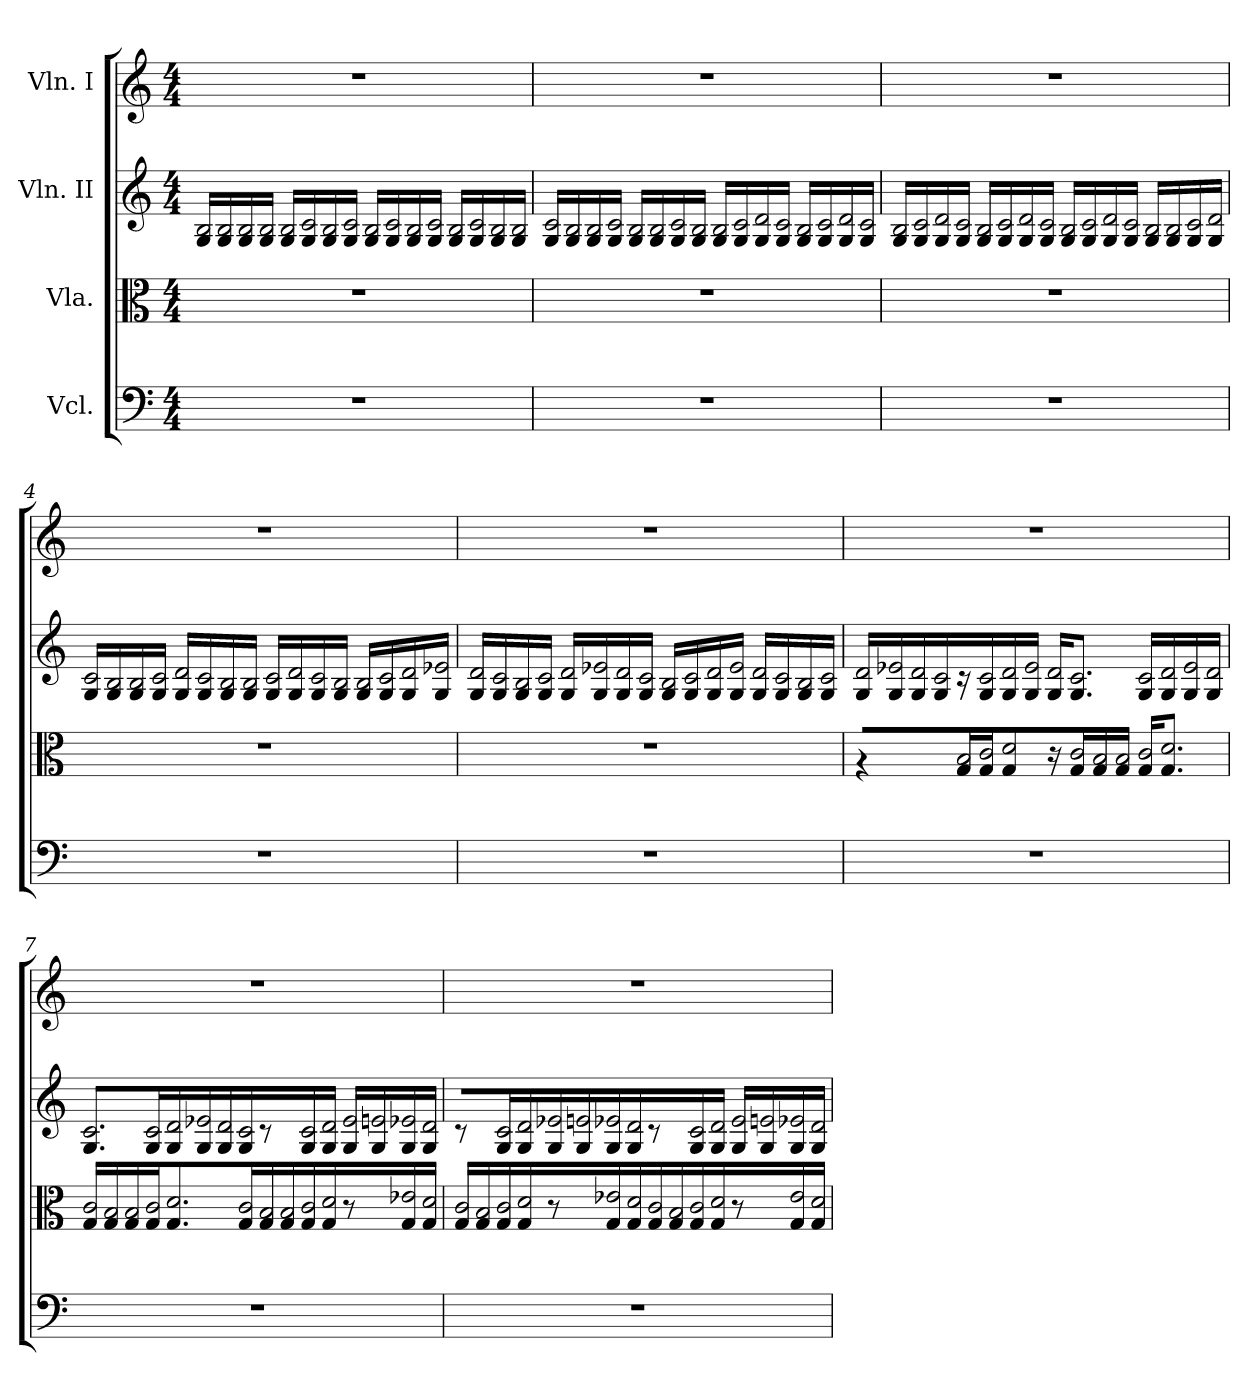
**kern	**kern	**kern	**kern
*part4	*part3	*part2	*part1
*staff4	*staff3	*staff2	*staff1
*I"Vcl.	*I"Vla.	*I"Vln. II	*I"Vln. I
*clefF4	*clefC3	*clefG2	*clefG2
*k[]	*k[]	*k[]	*k[]
*C:	*C:	*C:	*C:
*M4/4	*M4/4	*M4/4	*M4/4
*MM170	*MM170	*MM170	*MM170
=1	=1	=1	=1
!	!	!LO:N:n=2:head=open	!
1r	1r	16G 16BLL	1r
!	!	!LO:N:n=2:head=open	!
.	.	16G 16B	.
!	!	!LO:N:n=2:head=open	!
.	.	16G 16B	.
!	!	!LO:N:n=2:head=open	!
.	.	16G 16BJJ	.
!	!	!LO:N:n=2:head=open	!
.	.	16G 16BLL	.
!	!	!LO:N:n=2:head=open	!
.	.	16G 16c	.
!	!	!LO:N:n=2:head=open	!
.	.	16G 16B	.
!	!	!LO:N:n=2:head=open	!
.	.	16G 16cJJ	.
!	!	!LO:N:n=2:head=open	!
.	.	16G 16BLL	.
!	!	!LO:N:n=2:head=open	!
.	.	16G 16c	.
!	!	!LO:N:n=2:head=open	!
.	.	16G 16B	.
!	!	!LO:N:n=2:head=open	!
.	.	16G 16cJJ	.
!	!	!LO:N:n=2:head=open	!
.	.	16G 16BLL	.
!	!	!LO:N:n=2:head=open	!
.	.	16G 16c	.
!	!	!LO:N:n=2:head=open	!
.	.	16G 16B	.
!	!	!LO:N:n=2:head=open	!
.	.	16G 16BJJ	.
=2	=2	=2	=2
!	!	!LO:N:n=2:head=open	!
1r	1r	16G 16cLL	1r
!	!	!LO:N:n=2:head=open	!
.	.	16G 16B	.
!	!	!LO:N:n=2:head=open	!
.	.	16G 16B	.
!	!	!LO:N:n=2:head=open	!
.	.	16G 16cJJ	.
!	!	!LO:N:n=2:head=open	!
.	.	16G 16BLL	.
!	!	!LO:N:n=2:head=open	!
.	.	16G 16B	.
!	!	!LO:N:n=2:head=open	!
.	.	16G 16c	.
!	!	!LO:N:n=2:head=open	!
.	.	16G 16BJJ	.
!	!	!LO:N:n=2:head=open	!
.	.	16G 16BLL	.
!	!	!LO:N:n=2:head=open	!
.	.	16G 16c	.
!	!	!LO:N:n=2:head=open	!
.	.	16G 16d	.
!	!	!LO:N:n=2:head=open	!
.	.	16G 16cJJ	.
!	!	!LO:N:n=2:head=open	!
.	.	16G 16BLL	.
!	!	!LO:N:n=2:head=open	!
.	.	16G 16c	.
!	!	!LO:N:n=2:head=open	!
.	.	16G 16d	.
!	!	!LO:N:n=2:head=open	!
.	.	16G 16cJJ	.
=3	=3	=3	=3
!	!	!LO:N:n=2:head=open	!
1r	1r	16G 16BLL	1r
!	!	!LO:N:n=2:head=open	!
.	.	16G 16c	.
!	!	!LO:N:n=2:head=open	!
.	.	16G 16d	.
!	!	!LO:N:n=2:head=open	!
.	.	16G 16cJJ	.
!	!	!LO:N:n=2:head=open	!
.	.	16G 16BLL	.
!	!	!LO:N:n=2:head=open	!
.	.	16G 16c	.
!	!	!LO:N:n=2:head=open	!
.	.	16G 16d	.
!	!	!LO:N:n=2:head=open	!
.	.	16G 16cJJ	.
!	!	!LO:N:n=2:head=open	!
.	.	16G 16BLL	.
!	!	!LO:N:n=2:head=open	!
.	.	16G 16c	.
!	!	!LO:N:n=2:head=open	!
.	.	16G 16d	.
!	!	!LO:N:n=2:head=open	!
.	.	16G 16cJJ	.
!	!	!LO:N:n=2:head=open	!
.	.	16G 16BLL	.
!	!	!LO:N:n=2:head=open	!
.	.	16G 16B	.
!	!	!LO:N:n=2:head=open	!
.	.	16G 16c	.
!	!	!LO:N:n=2:head=open	!
.	.	16G 16dJJ	.
=4	=4	=4	=4
!	!	!LO:N:n=2:head=open	!
1r	1r	16G 16cLL	1r
!	!	!LO:N:n=2:head=open	!
.	.	16G 16B	.
!	!	!LO:N:n=2:head=open	!
.	.	16G 16B	.
!	!	!LO:N:n=2:head=open	!
.	.	16G 16cJJ	.
!	!	!LO:N:n=2:head=open	!
.	.	16G 16dLL	.
!	!	!LO:N:n=2:head=open	!
.	.	16G 16c	.
!	!	!LO:N:n=2:head=open	!
.	.	16G 16B	.
!	!	!LO:N:n=2:head=open	!
.	.	16G 16BJJ	.
!	!	!LO:N:n=2:head=open	!
.	.	16G 16cLL	.
!	!	!LO:N:n=2:head=open	!
.	.	16G 16d	.
!	!	!LO:N:n=2:head=open	!
.	.	16G 16c	.
!	!	!LO:N:n=2:head=open	!
.	.	16G 16BJJ	.
!	!	!LO:N:n=2:head=open	!
.	.	16G 16BLL	.
!	!	!LO:N:n=2:head=open	!
.	.	16G 16c	.
!	!	!LO:N:n=2:head=open	!
.	.	16G 16d	.
!	!	!LO:N:n=2:head=open	!
.	.	16G 16e-XJJ	.
=5	=5	=5	=5
!	!	!LO:N:n=2:head=open	!
1r	1r	16G 16dLL	1r
!	!	!LO:N:n=2:head=open	!
.	.	16G 16c	.
!	!	!LO:N:n=2:head=open	!
.	.	16G 16B	.
!	!	!LO:N:n=2:head=open	!
.	.	16G 16cJJ	.
!	!	!LO:N:n=2:head=open	!
.	.	16G 16dLL	.
!	!	!LO:N:n=2:head=open	!
.	.	16G 16e-X	.
!	!	!LO:N:n=2:head=open	!
.	.	16G 16d	.
!	!	!LO:N:n=2:head=open	!
.	.	16G 16cJJ	.
!	!	!LO:N:n=2:head=open	!
.	.	16G 16BLL	.
!	!	!LO:N:n=2:head=open	!
.	.	16G 16c	.
!	!	!LO:N:n=2:head=open	!
.	.	16G 16d	.
!	!	!LO:N:n=2:head=open	!
.	.	16G 16e-JJ	.
!	!	!LO:N:n=2:head=open	!
.	.	16G 16dLL	.
!	!	!LO:N:n=2:head=open	!
.	.	16G 16c	.
!	!	!LO:N:n=2:head=open	!
.	.	16G 16B	.
!	!	!LO:N:n=2:head=open	!
.	.	16G 16cJJ	.
=6	=6	=6	=6
!	!	!LO:N:n=2:head=open	!
1r	4r	16G 16dLL	1r
!	!	!LO:N:n=2:head=open	!
.	.	16G 16e-X	.
!	!	!LO:N:n=2:head=open	!
.	.	16G 16d	.
!	!	!LO:N:n=2:head=open	!
.	.	16G 16cJJ	.
!	!LO:N:n=2:head=open	!	!
.	16G 16BLL	16r	.
!	!LO:N:n=2:head=open	!LO:N:n=2:head=open	!
.	16G 16cJ	16G 16c	.
!	!LO:N:n=2:head=open	!LO:N:n=2:head=open	!
.	8G 8dJ	16G 16d	.
!	!	!LO:N:n=2:head=open	!
.	.	16G 16e-JJ	.
!	!	!LO:N:n=2:head=open	!
.	16r	16G 16dKL	.
!	!LO:N:n=2:head=open	!LO:N:n=2:head=open	!
.	16G 16c	8.G 8.cJ	.
!	!LO:N:n=2:head=open	!	!
.	16G 16B	.	.
!	!LO:N:n=2:head=open	!	!
.	16G 16BJJ	.	.
!	!LO:N:n=2:head=open	!LO:N:n=2:head=open	!
.	16G 16cKL	16G 16cLL	.
!	!LO:N:n=2:head=open	!LO:N:n=2:head=open	!
.	8.G 8.dJ	16G 16d	.
!	!	!LO:N:n=2:head=open	!
.	.	16G 16e-	.
!	!	!LO:N:n=2:head=open	!
.	.	16G 16dJJ	.
=7	=7	=7	=7
!	!LO:N:n=2:head=open	!LO:N:n=2:head=open	!
1r	16G 16cLL	8.G 8.cL	1r
!	!LO:N:n=2:head=open	!	!
.	16G 16B	.	.
!	!LO:N:n=2:head=open	!	!
.	16G 16B	.	.
!	!LO:N:n=2:head=open	!LO:N:n=2:head=open	!
.	16G 16cJJ	16G 16cJk	.
!	!LO:N:n=2:head=open	!LO:N:n=2:head=open	!
.	8.G 8.dL	16G 16dLL	.
!	!	!LO:N:n=2:head=open	!
.	.	16G 16e-X	.
!	!	!LO:N:n=2:head=open	!
.	.	16G 16d	.
!	!LO:N:n=2:head=open	!LO:N:n=2:head=open	!
.	16G 16cJk	16G 16cJJ	.
!	!LO:N:n=2:head=open	!	!
.	16G 16BLL	8r	.
!	!LO:N:n=2:head=open	!	!
.	16G 16B	.	.
!	!LO:N:n=2:head=open	!LO:N:n=2:head=open	!
.	16G 16c	16G 16c	.
!	!LO:N:n=2:head=open	!LO:N:n=2:head=open	!
.	16G 16dJJ	16G 16dJJ	.
!	!	!LO:N:n=2:head=open	!
.	8r	16G 16e-LL	.
!	!	!LO:N:n=2:head=open	!
.	.	16G 16en	.
!	!LO:N:n=2:head=open	!LO:N:n=2:head=open	!
.	16G 16e-X	16G 16e-X	.
!	!LO:N:n=2:head=open	!LO:N:n=2:head=open	!
.	16G 16dJJ	16G 16dJJ	.
=8	=8	=8	=8
!	!LO:N:n=2:head=open	!	!
1r	16G 16cLL	8r	1r
!	!LO:N:n=2:head=open	!	!
.	16G 16B	.	.
!	!LO:N:n=2:head=open	!LO:N:n=2:head=open	!
.	16G 16c	16G 16c	.
!	!LO:N:n=2:head=open	!LO:N:n=2:head=open	!
.	16G 16dJJ	16G 16dJJ	.
!	!	!LO:N:n=2:head=open	!
.	8r	16G 16e-XLL	.
!	!	!LO:N:n=2:head=open	!
.	.	16G 16en	.
!	!LO:N:n=2:head=open	!LO:N:n=2:head=open	!
.	16G 16e-X	16G 16e-X	.
!	!LO:N:n=2:head=open	!LO:N:n=2:head=open	!
.	16G 16dJJ	16G 16dJJ	.
!	!LO:N:n=2:head=open	!	!
.	16G 16cLL	8r	.
!	!LO:N:n=2:head=open	!	!
.	16G 16B	.	.
!	!LO:N:n=2:head=open	!LO:N:n=2:head=open	!
.	16G 16c	16G 16c	.
!	!LO:N:n=2:head=open	!LO:N:n=2:head=open	!
.	16G 16dJJ	16G 16dJJ	.
!	!	!LO:N:n=2:head=open	!
.	8r	16G 16e-LL	.
!	!	!LO:N:n=2:head=open	!
.	.	16G 16en	.
!	!LO:N:n=2:head=open	!LO:N:n=2:head=open	!
.	16G 16e-	16G 16e-X	.
!	!LO:N:n=2:head=open	!LO:N:n=2:head=open	!
.	16G 16dJJ	16G 16dJJ	.
=	=	=	=
*-	*-	*-	*-
